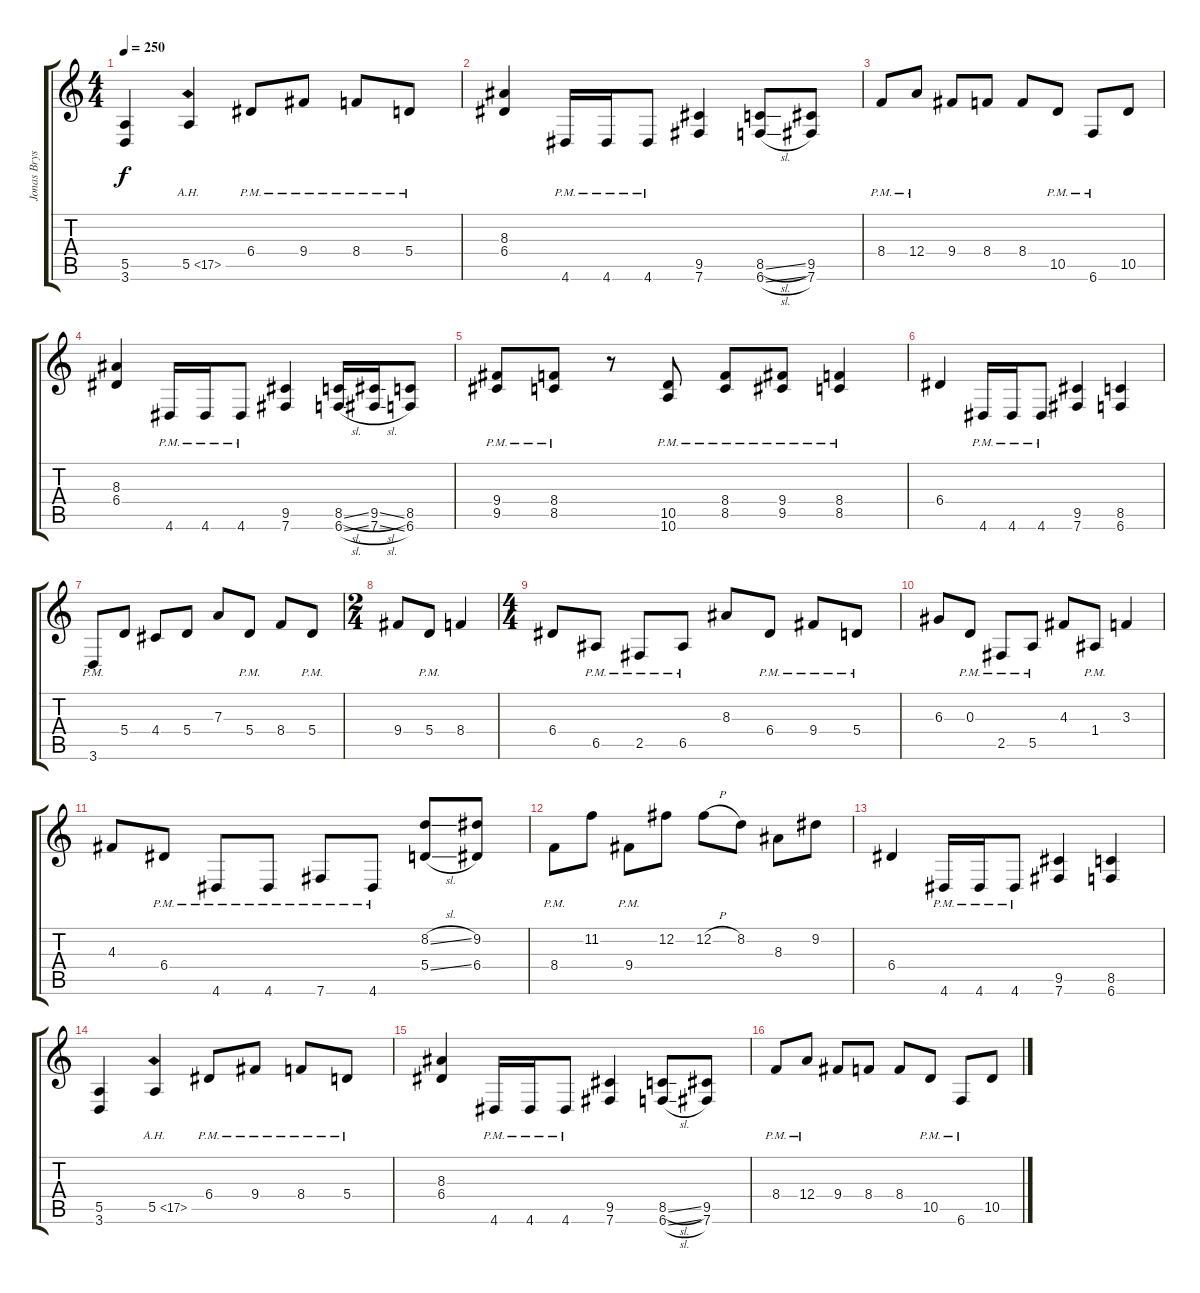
\track ("Jonas Bryssling" "Jonas Brys") {instrument distortionguitar}
\staff {score tabs}
\tuning (B3 Gb3 D3 A2 E2 B1) {hide}
\ts (4 4)
\tempo 250
\clef g2
\ks c
(5.5 3.6).4{dy f} 5.5{ah 12}.4 6.4{pm}.8 9.4{pm}.8 8.4{pm}.8 5.4{pm}.8 |
(8.3 6.4).4 4.6{pm}.16 4.6{pm}.16 4.6{pm}.8 (9.5 7.6).4 (8.5{sl} 6.6{sl}).8 (9.5 7.6).8 |
8.4{pm}.8 12.4{pm}.8 9.4.8 8.4.8 8.4.8 10.5{pm}.8 6.6{pm}.8 10.5.8 |
(8.3 6.4).4 4.6{pm}.16 4.6{pm}.16 4.6{pm}.8 (9.5 7.6).4 (8.5{sl} 6.6{sl}).16 (9.5{sl} 7.6{sl}).16 (8.5 6.6).8 |
(9.4{pm} 9.5{pm}).8 (8.4{pm} 8.5{pm}).8 r.8 (10.5{pm} 10.6).8 (8.4{pm} 8.5).8 (9.4{pm} 9.5).8 (8.4{pm} 8.5).4 |
6.4.4 4.6{pm}.16 4.6{pm}.16 4.6{pm}.8 (9.5 7.6).4 (8.5 6.6).4 |
3.6{pm}.8 5.4.8 4.4.8 5.4.8 7.3.8 5.4{pm}.8 8.4.8 5.4{pm}.8 |
\ts (2 4)
9.4.8 5.4{pm}.8 8.4.4 |
\ts (4 4)
6.4.8 6.5{pm}.8 2.5{pm}.8 6.5{pm}.8 8.3.8 6.4{pm}.8 9.4{pm}.8 5.4{pm}.8 |
6.3.8 0.3{pm}.8 2.5{pm}.8 5.5{pm}.8 4.3.8 1.4{pm}.8 3.3.4 |
4.3.8 6.4{pm}.8 4.6{pm}.8 4.6{pm}.8 7.6{pm}.8 4.6{pm}.8 (8.2{sl} 5.4{sl}).8 (9.2 6.4).8 |
8.4{pm}.8 11.2.8 9.4{pm}.8 12.2.8 12.2{h}.8 8.2.8 8.3.8 9.2.8 |
6.4.4 4.6{pm}.16 4.6{pm}.16 4.6{pm}.8 (9.5 7.6).4 (8.5 6.6).4 |
(5.5 3.6).4 5.5{ah 12}.4 6.4{pm}.8 9.4{pm}.8 8.4{pm}.8 5.4{pm}.8 |
(8.3 6.4).4 4.6{pm}.16 4.6{pm}.16 4.6{pm}.8 (9.5 7.6).4 (8.5{sl} 6.6{sl}).8 (9.5 7.6).8 |
8.4{pm}.8 12.4{pm}.8 9.4.8 8.4.8 8.4.8 10.5{pm}.8 6.6{pm}.8 10.5.8
